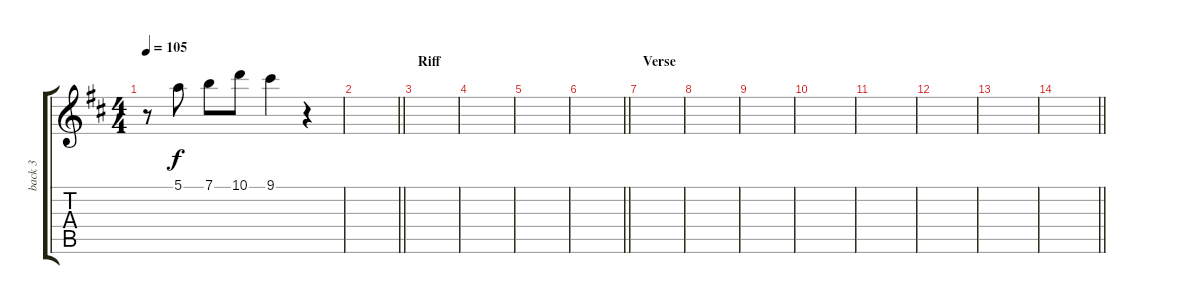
\track ("back 3" "back 3") {instrument acousticguitarsteel}
\staff {score tabs}
\tuning (E4 B3 G3 D3 A2 E2) {hide}
\ts (4 4)
\tempo 105
\clef g2
\ks bminor
r.8{dy f} 5.1.8 7.1.8 10.1.8 9.1.4 r.4 |
\barLineRight lightlight
|
\section ("" "Riff")
|
|
|
\barLineRight lightlight
|
\section ("" "Verse")
|
|
|
|
|
|
|
\barLineRight lightlight
